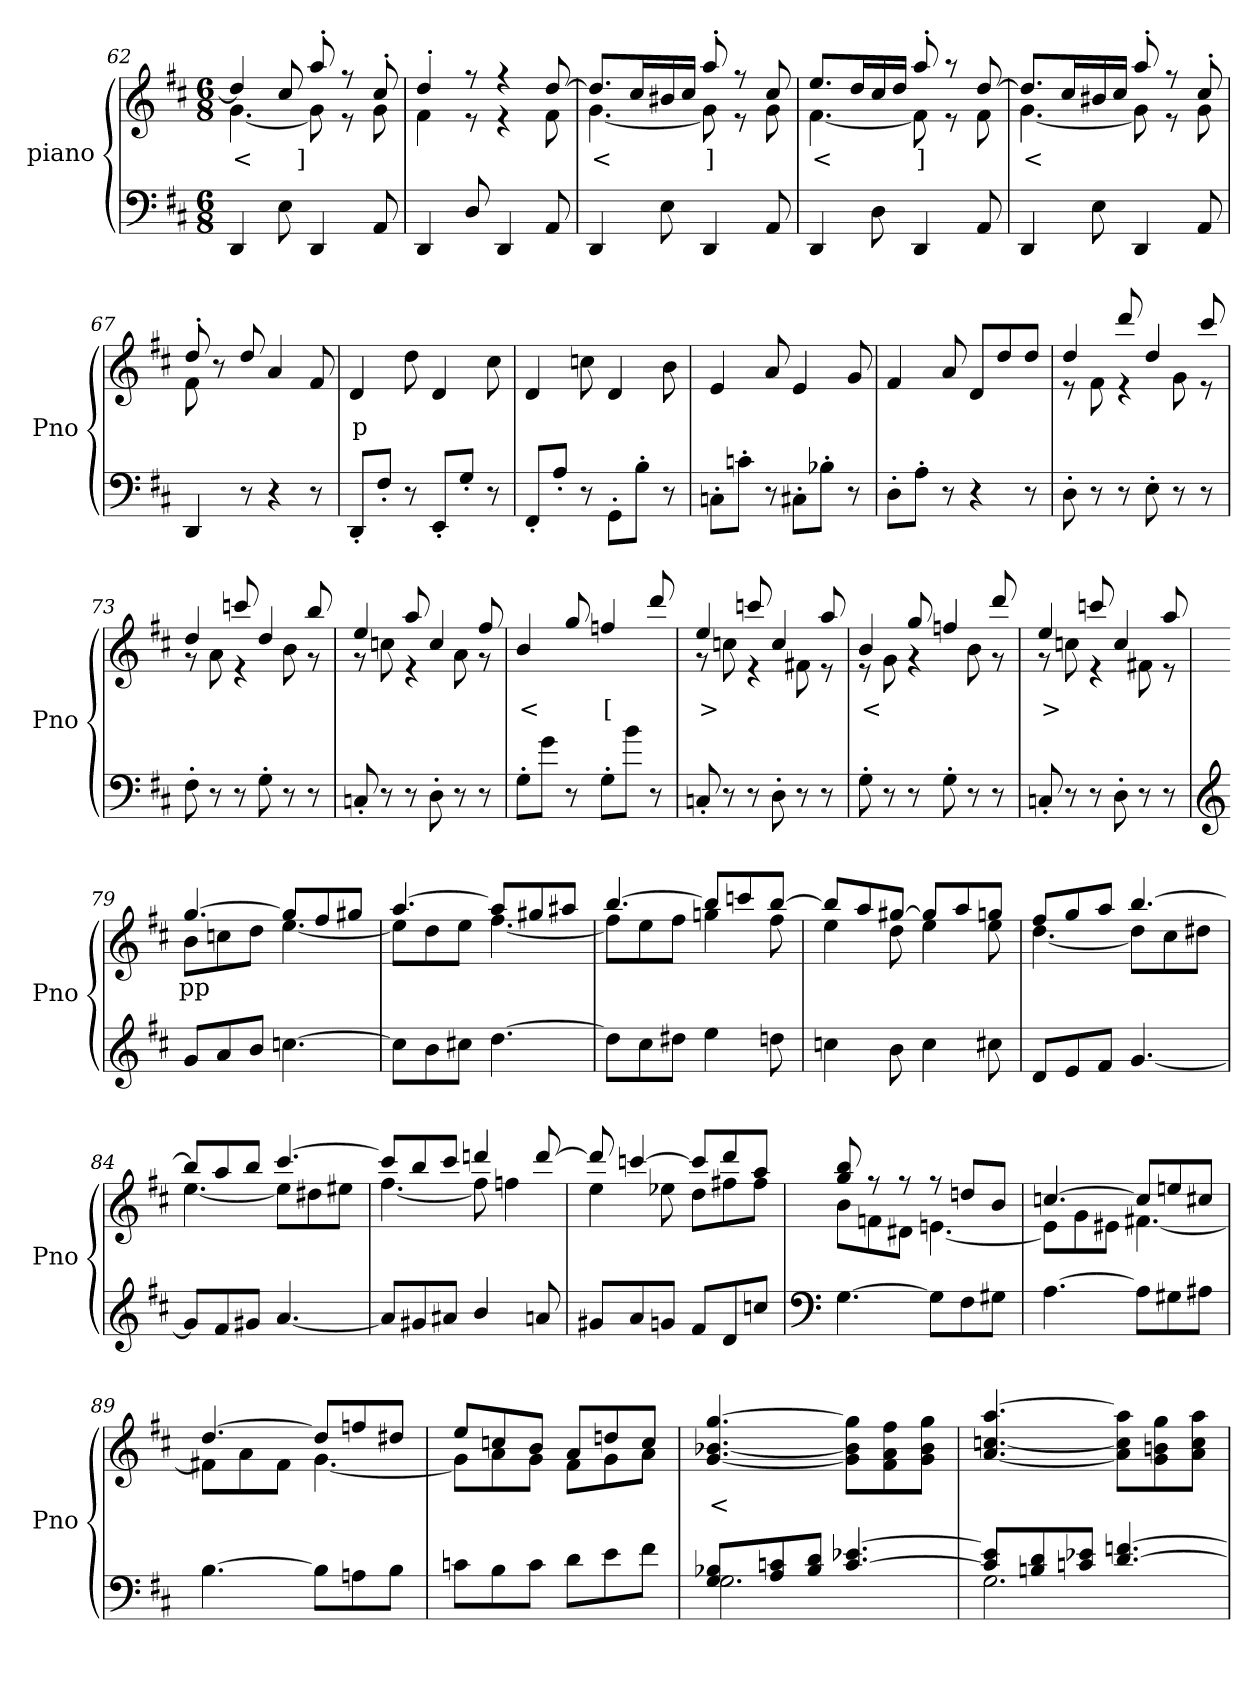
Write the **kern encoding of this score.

**kern	**kern	**text
*part2	*part1	*part1
*staff2	*staff1	*staff1
*I"piano	*I"piano	*
*I'Pno	*I'Pno	*
*clefF4	*clefG2	*
*k[f#c#]	*k[f#c#]	*
*D:	*D:	*
*M6/8	*M6/8	*
=62	=62	=62
*	*^	*
!	!	!	!LO:LY:b
4DD/	4dd/]	[4.g\	<
8E\	8cc#/	.	.
!	!	!	!LO:LY:b
4DD/	8aa'/	8g\]	]
.	8r	8r	.
8AA/	8cc#'/	8g\	.
=63	=63	=63	=63
4DD/	4dd'/	4f#\	.
8D/	8r	8r	.
4DD/	4r	4r	.
8AA/	[8dd/	8f#\	.
=64	=64	=64	=64
!	!	!	!LO:LY:b
4DD/	8.dd/L]	[4.g\	<
.	16cc#/L	.	.
8E\	16b#X/	.	.
.	16cc#/JJ	.	.
!	!	!	!LO:LY:b
4DD/	8aa'/	8g\]	]
.	8r	8r	.
8AA/	8cc#/	8g\	.
!!LO:LB:g=z	!!
=65	=65	=65	=65
!	!	!	!LO:LY:b
4DD/	8.ee/L	[4.f#\	<
.	16dd/L	.	.
8D\	16cc#/	.	.
.	16dd/JJ	.	.
!	!	!	!LO:LY:b
4DD/	8aa'/	8f#\]	]
.	8r	8r	.
8AA/	[8dd/	8f#\	.
=66	=66	=66	=66
!	!	!	!LO:LY:b
4DD/	8.dd/L]	[4.g\	<
.	16cc#/L	.	.
8E\	16b#X/	.	.
.	16cc#/JJ	.	.
4DD/	8aa'/	8g\]	.
.	8r	8r	.
8AA/	8cc#'/	8g\	.
=67	=67	=67	=67
4DD/	8dd'/	8f#\	.
.	8r	2ryy	.
8r	8dd/	.	.
4r	4a/	.	.
8r	8f#/	8ryy	.
=68	=68	=68	=68
!	!	!	!LO:LY:b
*	*v	*v	*
8DD'/L	4d/	p
8F#'/J	.	.
8r	8dd\	.
8EE'/L	4d/	.
8G'/J	.	.
8r	8cc#\	.
=69	=69	=69
8FF#'/L	4d/	.
8A'/J	.	.
8r	8ccn\	.
8GG'\L	4d/	.
8B'\J	.	.
8r	8b\	.
!!LO:LB:g=z
=70	=70	=70
8Cn'\L	4e/	.
8cn'\J	.	.
8r	8a/	.
8C#X'\L	4e/	.
8B-X'\J	.	.
8r	8g/	.
=71	=71	=71
8D'\L	4f#/	.
8A'\J	.	.
8r	8a/	.
4r	8d/L	.
.	8dd/	.
8r	8dd/J	.
=72	=72	=72
*	*^	*
8D'\	4dd/	8r	.
8r	.	8f#\	.
8r	8ddd/	4r	.
8E'\	4dd/	.	.
8r	.	8g\	.
8r	8ccc#/	8r	.
=73	=73	=73	=73
8F#'\	4dd/	8r	.
8r	.	8a\	.
8r	8cccn/	4r	.
8G'\	4dd/	.	.
8r	.	8b\	.
8r	8bb/	8r	.
=74	=74	=74	=74
8Cn'/	4ee/	8r	.
8r	.	8ccn\	.
8r	8aa/	4r	.
8D'\	4cc/	.	.
8r	.	8a\	.
8r	8ff#/	8r	.
!!LO:LB:g=z
=75	=75	=75	=75
!	!	!	!LO:LY:b
*	*v	*v	*
8G'\L	4b/	<
8g\J	.	.
8r	8gg/	.
!	!	!LO:LY:b
8G'\L	4ffn/	[
8b\J	.	.
8r	8ddd/	.
=76	=76	=76
*	*^	*
!	!	!	!LO:LY:b
8Cn'/	4ee/	8r	>
8r	.	8ccn\	.
8r	8cccn/	4r	.
8D'\	4cc/	.	.
8r	.	8f#X\	.
8r	8aa/	8r	.
=77	=77	=77	=77
!	!	!	!LO:LY:b
8G'\	4b/	8r	<
8r	.	8g\	.
8r	8gg/	4r	.
8G'\	4ffn/	.	.
8r	.	8b\	.
8r	8ddd/	8r	.
=78	=78	=78	=78
!	!	!	!LO:LY:b
8Cn'/	4ee/	8r	>
8r	.	8ccn\	.
8r	8cccn/	4r	.
8D'\	4cc/	.	.
8r	.	8f#X\	.
8r	8aa/	8r	.
=79	=79	=79	=79
*clefG2	*	*	*
!	!	!	!LO:LY:b
8g/L	[4.gg/	8b\L	pp
8a/	.	8ccn\	.
8b/J	.	8dd\J	.
[4.ccn\	8gg/L]	[4.ee\	.
.	8ff#/	.	.
.	8gg#X/J	.	.
!!LO:LB:g=z	!!
=80	=80	=80	=80
8cc\L]	[4.aa/	8ee\L]	.
8b\	.	8dd\	.
8cc#X\J	.	8ee\J	.
[4.dd\	8aa/L]	[4.ff#\	.
.	8gg#X/	.	.
.	8aa#X/J	.	.
=81	=81	=81	=81
8dd\L]	[4.bb/	8ff#\L]	.
8cc#\	.	8ee\	.
8dd#X\J	.	8ff#\J	.
4ee\	8bb/L]	4ggn\	.
.	8cccn/	.	.
8ddn\	[8bb/J	8ff#\	.
=82	=82	=82	=82
4ccn\	8bb/L]	4ee\	.
.	8aa/	.	.
8b\	[8gg#X/J	8dd\	.
4cc\	8gg#/L]	4ee\	.
.	8aa/	.	.
8cc#X\	8ggn/J	8ee\	.
=83	=83	=83	=83
8d/L	8ff#/L	[4.dd\	.
8e/	8gg/	.	.
8f#/J	8aa/J	.	.
[4.g/	[4.bb/	8dd\L]	.
.	.	8cc#\	.
.	.	8dd#X\J	.
=84	=84	=84	=84
8g/L]	8bb/L]	[4.ee\	.
8f#/	8aa/	.	.
8g#X/J	8bb/J	.	.
[4.a/	[4.ccc#/	8ee\L]	.
.	.	8dd#X\	.
.	.	8ee#X\J	.
!!LO:PB:g=z	!!
=85	=85	=85	=85
8a/L]	8ccc#/L]	[4.ff#\	.
8g#X/	8bb/	.	.
8a#X/J	8ccc#/J	.	.
4b/	4dddn/	8ff#\]	.
.	.	4ffn\	.
8an/	[8ddd/	.	.
=86	=86	=86	=86
8g#X/L	8ddd/]	4ee\	.
8a/	[4cccn/	.	.
8gn/J	.	8ee-X\	.
8f#/L	8ccc/L]	8dd\L	.
8d/	8ddd/	8ff#X\	.
8ccn/J	8aa/J	8ff#\J	.
=87	=87	=87	=87
*clefF4	*	*	*
[4.G\	8gg/ 8bb/	8b\L	.
.	8r	8fn\	.
.	8r	8d#X\J	.
8G\L]	8r	[4.en\	.
8F#\	8ddn/L	.	.
8G#X\J	8b/J	.	.
=88	=88	=88	=88
[4.A\	[4.ccn/	8e\L]	.
.	.	8g\	.
.	.	8e#X\J	.
8A\L]	8cc/L]	[4.f#X\	.
8G#X\	8een/	.	.
8A#X\J	8cc#X/J	.	.
=89	=89	=89	=89
[4.B\	[4.dd/	8f#X\L]	.
.	.	8a\	.
.	.	8f#\J	.
8B\L]	8dd/L]	[4.g\	.
8An\	8ffn/	.	.
8B\J	8dd#X/J	.	.
!!LO:LB:g=z	!!
=90	=90	=90	=90
8cn\L	8ee/L	8g\L]	.
8B\	8ccn/	8a\	.
8c\J	8b/J	8g\J	.
8d\L	8a/L	8f#\L	.
8e\	8ddn/	8g\	.
8f#\J	8cc/J	8a\J	.
=91	=91	=91	=91
*^	*	*	*
!	!	!	!	!LO:LY:b
*	*	*v	*v	*
8G/ 8B-X/L	2.G\	[4.g/ [4.b-X/ [4.gg/	<
8A/ 8cn/	.	.	.
8B-/ 8d/J	.	.	.
[4.c/ [4.e-X/	.	8g\] 8b-\] 8gg\]L	.
.	.	8f#\ 8a\ 8ff#\	.
.	.	8g\ 8b-\ 8gg\J	.
=92	=92	=92	=92
8c/] 8e-/]L	2.G\	[4.a/ [4.ccn/ [4.aa/	.
8Bn/ 8d/	.	.	.
8cn/ 8e-X/J	.	.	.
[4.d/ [4.fn/	.	8a\] 8cc\] 8aa\]L	.
.	.	8g\ 8bn\ 8gg\	.
.	.	8a\ 8cc\ 8aa\J	.
*v	*v	*	*
=	=	=
*-	*-	*-
